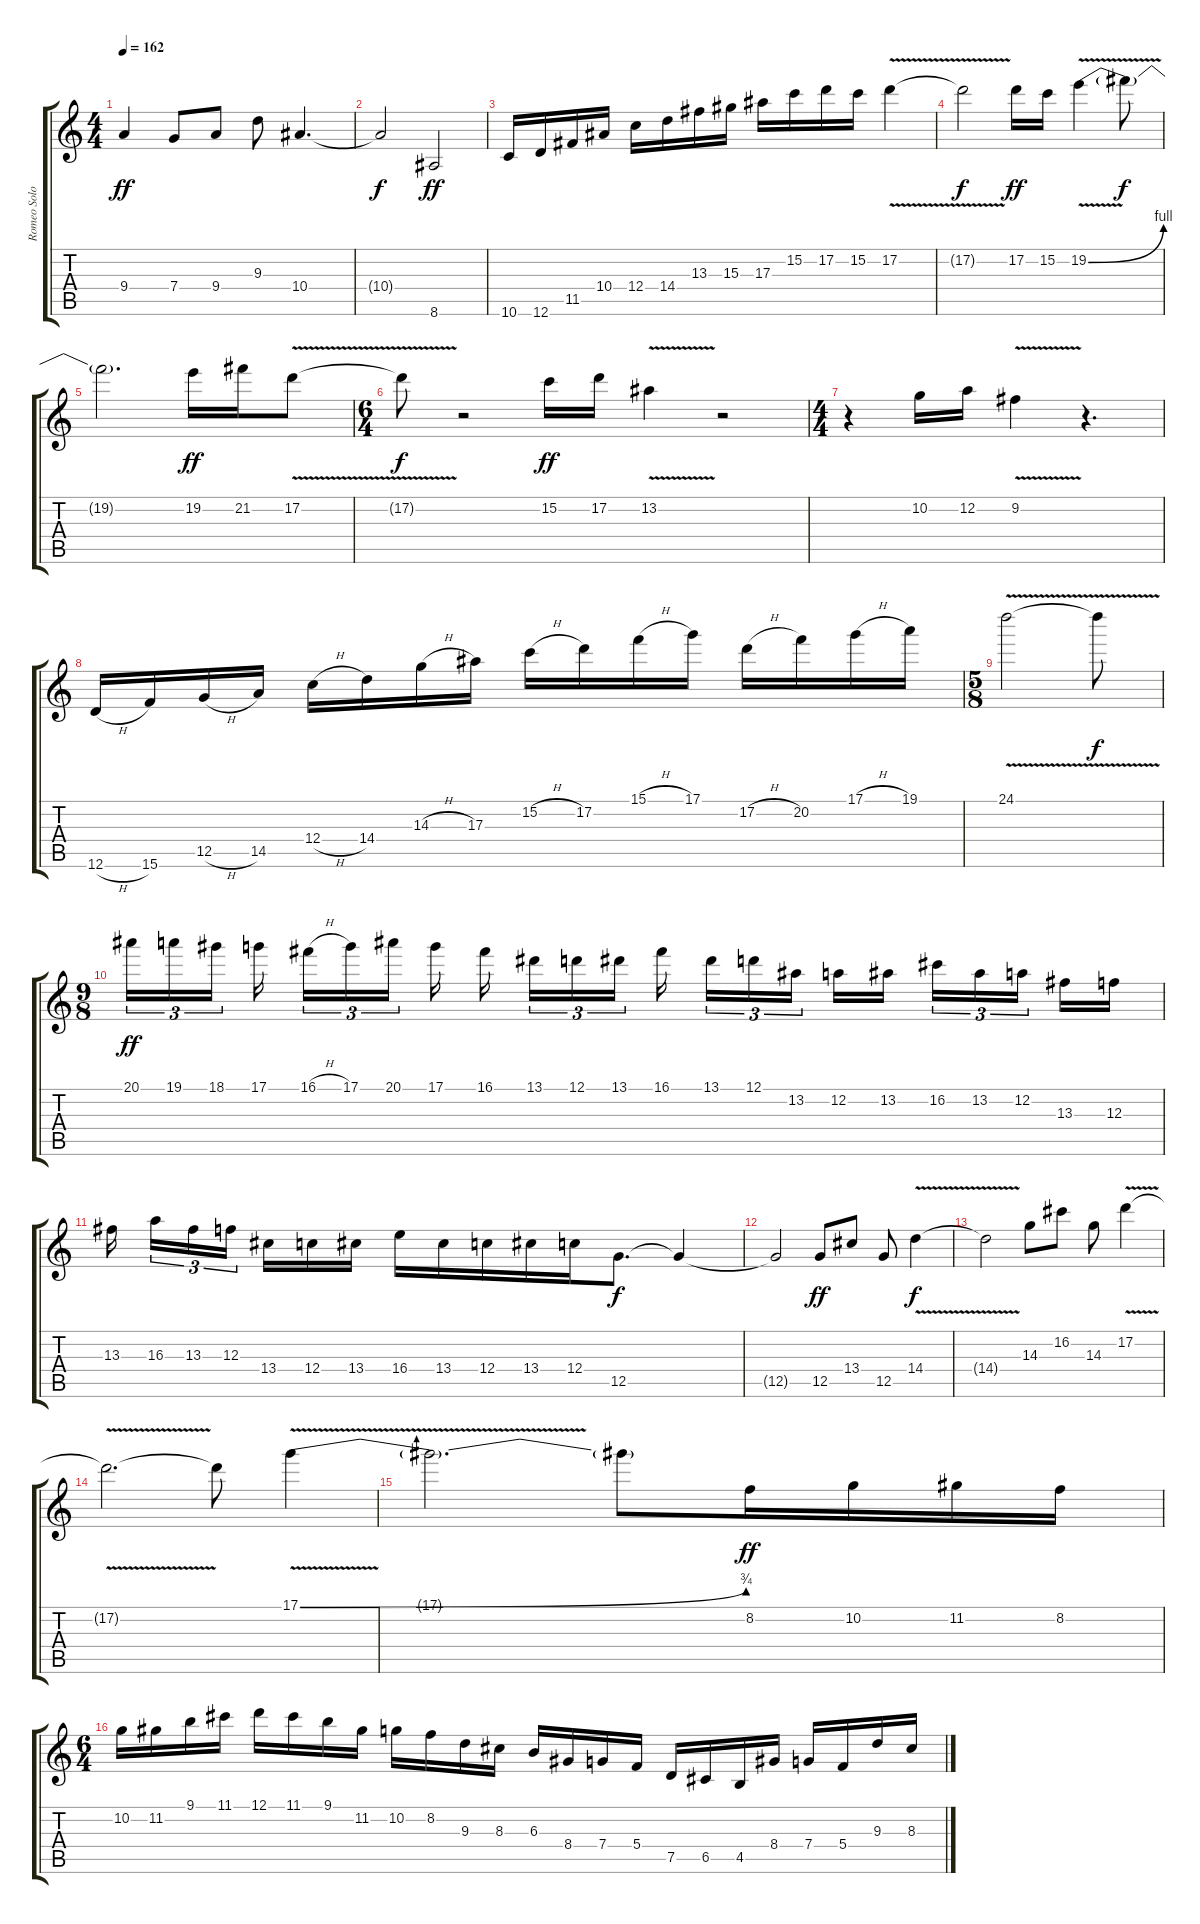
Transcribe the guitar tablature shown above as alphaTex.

\track ("Romeo Solo" "Romeo Solo") {instrument distortionguitar}
\staff {score tabs}
\tuning (D4 A3 F3 C3 G2 D2) {hide}
\ts (4 4)
\tempo 162
\clef g2
\ks c
9.4.4{dy ff} 7.4.8 9.4.8 9.3.8 10.4.4{d} |
10.4{t}.2{dy f} 8.6.2{dy ff} |
10.6.16 12.6.16 11.5.16 10.4.16 12.4.16 14.4.16 13.3.16 15.3.16 17.3.16 15.2.16 17.2.16 15.2.16 17.2{v}.4 |
17.2{t}.2{dy f} 17.2.16{dy ff} 15.2.16 19.2{be (bend 0 0 60 4) v}.4 19.2{t}.8{dy f} |
19.2{t}.2{d} 19.2.16{dy ff} 21.2.16 17.2{v}.8 |
\ts (6 4)
17.2{t}.8{dy f} r.2 15.2.16{dy ff} 17.2.16 13.2{v}.4 r.2 |
\ts (4 4)
r.4 10.2.16 12.2.16 9.2{v}.4 r.4{d} |
12.6{h}.16 15.6.16 12.5{h}.16 14.5.16 12.4{h}.16 14.4.16 14.3{h}.16 17.3.16 15.2{h}.16 17.2.16 15.1{h}.16 17.1.16 17.2{h}.16 20.2.16 17.1{h}.16 19.1.16 |
\ts (5 8)
24.1{v}.2 24.1{t}.8{dy f} |
\ts (9 8)
20.1.16{tu (3 2) dy ff} 19.1.16{tu (3 2)} 18.1.16{tu (3 2)} 17.1.16 16.1{h}.16{tu (3 2)} 17.1.16{tu (3 2)} 20.1.16{tu (3 2)} 17.1.16 16.1.16 13.1.16{tu (3 2)} 12.1.16{tu (3 2)} 13.1.16{tu (3 2)} 16.1.16 13.1.16{tu (3 2)} 12.1.16{tu (3 2)} 13.2.16{tu (3 2)} 12.2.16 13.2.16 16.2.16{tu (3 2)} 13.2.16{tu (3 2)} 12.2.16{tu (3 2)} 13.3.16 12.3.16 |
13.3.16 16.3.16{tu (3 2)} 13.3.16{tu (3 2)} 12.3.16{tu (3 2)} 13.4.16 12.4.16 13.4.16 16.4.16 13.4.16 12.4.16 13.4.16 12.4.16 12.5.8{d dy f} 12.5{t}.4 |
12.5{t}.2 12.5.8{dy ff} 13.4.8 12.5.8 14.4{v}.4{dy f} |
14.4{t}.2 14.3.8 16.2.8 14.3.8 17.2{v}.4 |
17.2{t}.2{d} 17.2{t}.8 17.1{be (bend 0 0 60 3) v}.4 |
17.1{t}.2{d} 17.1{t}.8 8.2.16{dy ff} 10.2.16 11.2.16 8.2.16 |
\ts (6 4)
10.2.16 11.2.16 9.1.16 11.1.16 12.1.16 11.1.16 9.1.16 11.2.16 10.2.16 8.2.16 9.3.16 8.3.16 6.3.16 8.4.16 7.4.16 5.4.16 7.5.16 6.5.16 4.5.16 8.4.16 7.4.16 5.4.16 9.3.16 8.3.16
